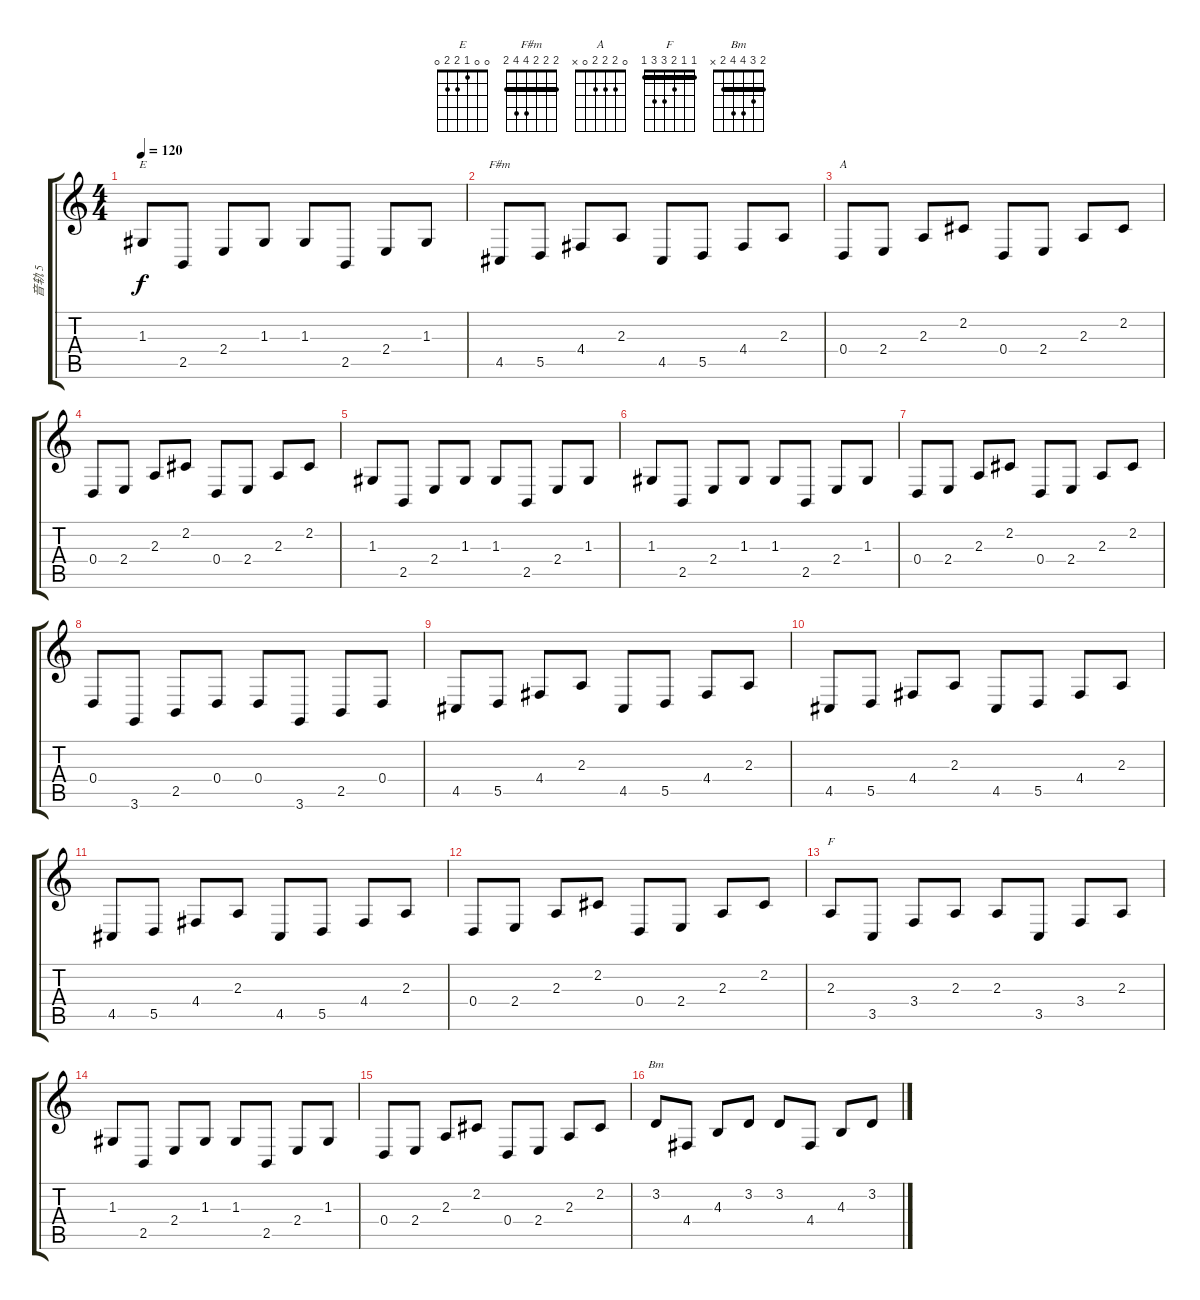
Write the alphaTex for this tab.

\track ("音轨 5" "音轨 5") {instrument acousticgrandpiano}
\staff {score tabs}
\tuning (E4 B3 G3 D3 A2 E2) {hide}
\chord ("E" 0 0 1 2 2 0)
\chord ("F#m" 2 2 2 4 4 2) {barre 2}
\chord ("A" 0 2 2 2 0 x)
\chord ("F" 1 1 2 3 3 1) {barre 1}
\chord ("Bm" 2 3 4 4 2 x) {barre 2}
\ts (4 4)
\tempo 120
\clef g2
\ks c
1.3.8{ch "E" dy f} 2.5.8 2.4.8 1.3.8 1.3.8 2.5.8 2.4.8 1.3.8 |
4.5.8{ch "F#m"} 5.5.8 4.4.8 2.3.8 4.5.8 5.5.8 4.4.8 2.3.8 |
0.4.8{ch "A"} 2.4.8 2.3.8 2.2.8 0.4.8 2.4.8 2.3.8 2.2.8 |
0.4.8 2.4.8 2.3.8 2.2.8 0.4.8 2.4.8 2.3.8 2.2.8 |
1.3.8 2.5.8 2.4.8 1.3.8 1.3.8 2.5.8 2.4.8 1.3.8 |
1.3.8 2.5.8 2.4.8 1.3.8 1.3.8 2.5.8 2.4.8 1.3.8 |
0.4.8 2.4.8 2.3.8 2.2.8 0.4.8 2.4.8 2.3.8 2.2.8 |
0.4.8 3.6.8 2.5.8 0.4.8 0.4.8 3.6.8 2.5.8 0.4.8 |
4.5.8 5.5.8 4.4.8 2.3.8 4.5.8 5.5.8 4.4.8 2.3.8 |
4.5.8 5.5.8 4.4.8 2.3.8 4.5.8 5.5.8 4.4.8 2.3.8 |
4.5.8 5.5.8 4.4.8 2.3.8 4.5.8 5.5.8 4.4.8 2.3.8 |
0.4.8 2.4.8 2.3.8 2.2.8 0.4.8 2.4.8 2.3.8 2.2.8 |
2.3.8{ch "F"} 3.5.8 3.4.8 2.3.8 2.3.8 3.5.8 3.4.8 2.3.8 |
1.3.8 2.5.8 2.4.8 1.3.8 1.3.8 2.5.8 2.4.8 1.3.8 |
0.4.8 2.4.8 2.3.8 2.2.8 0.4.8 2.4.8 2.3.8 2.2.8 |
3.2.8{ch "Bm"} 4.4.8 4.3.8 3.2.8 3.2.8 4.4.8 4.3.8 3.2.8
